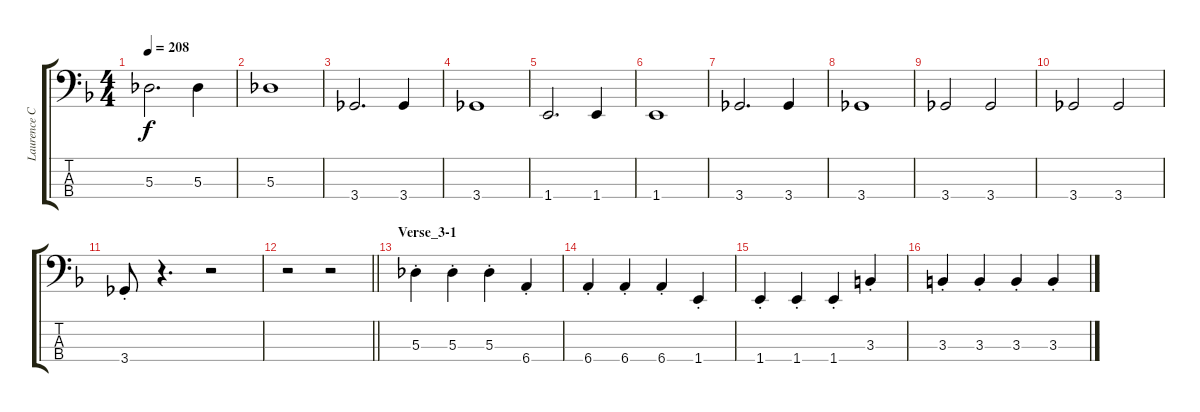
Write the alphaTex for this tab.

\track ("Laurence Cottle" "Laurence C") {instrument electricbassfinger}
\staff {score tabs}
\tuning (Gb2 Db2 Ab1 Eb1) {hide}
\ts (4 4)
\tempo 208
\clef f4
\ks f
5.3.2{d dy f} 5.3.4 |
5.3.1 |
3.4.2{d} 3.4.4 |
3.4.1 |
1.4.2{d} 1.4.4 |
1.4.1 |
3.4.2{d} 3.4.4 |
3.4.1 |
3.4.2 3.4.2 |
3.4.2 3.4.2 |
3.4{st}.8 r.4{d} r.2 |
\barLineRight lightlight
r.2 r.2 |
\section ("" "Verse_3-1")
5.3{st}.4 5.3{st}.4 5.3{st}.4 6.4{st}.4 |
6.4{st}.4 6.4{st}.4 6.4{st}.4 1.4{st}.4 |
1.4{st}.4 1.4{st}.4 1.4{st}.4 3.3{st}.4 |
3.3{st}.4 3.3{st}.4 3.3{st}.4 3.3{st}.4
